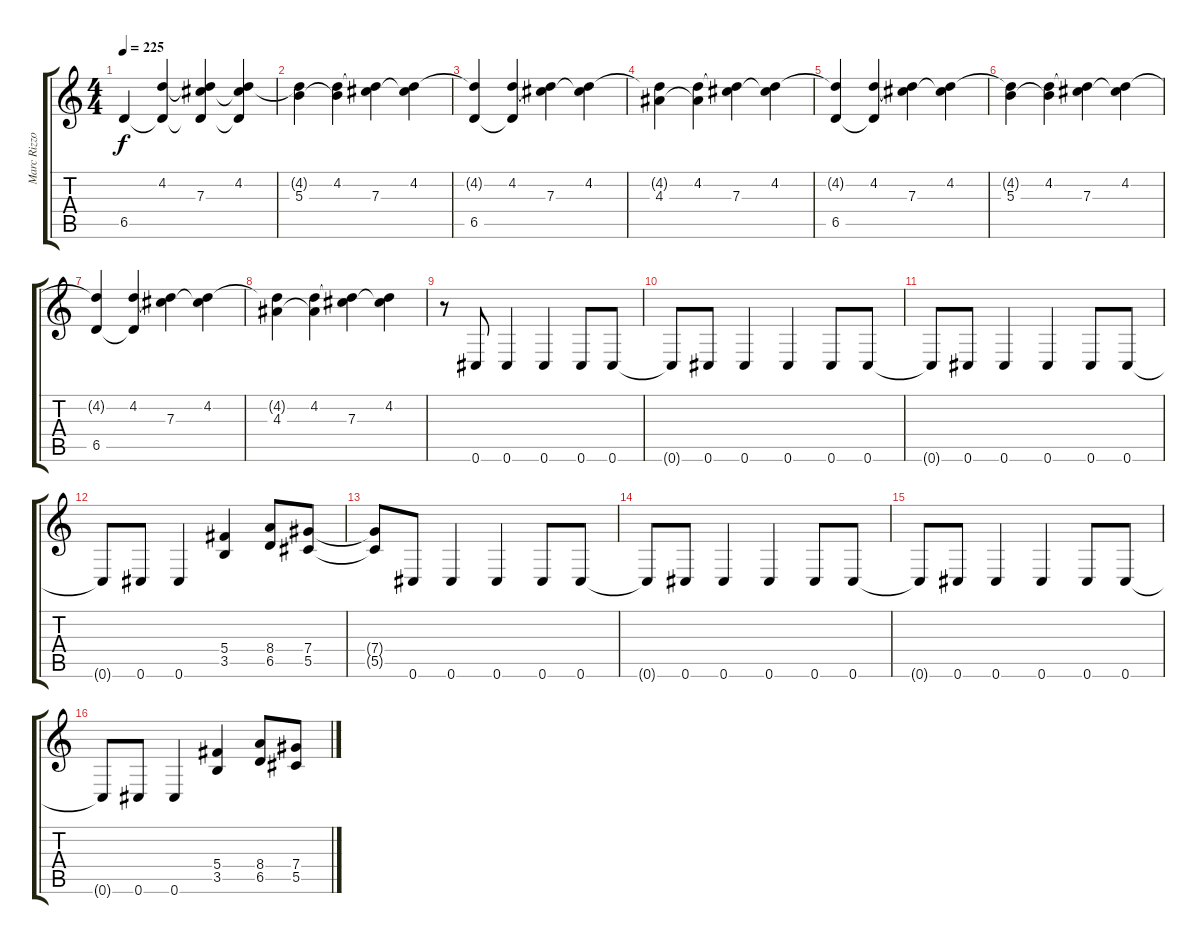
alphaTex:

\track ("Marc Rizzo" "Marc Rizzo") {instrument distortionguitar}
\staff {score tabs}
\tuning (Eb4 Bb3 Gb3 Db3 Ab2 Db2) {hide}
\ts (4 4)
\tempo 225
\clef g2
\ks c
6.5.4{dy f} (4.2 6.5{t}).4 (4.2{t} 7.3 6.5{t}).4 (4.2 7.3{t} 6.5{t}).4 |
(4.2{t} 5.3).4 (4.2 5.3{t}).4 (4.2{t} 7.3).4 (4.2 7.3{t}).4 |
(4.2{t} 6.5).4 (4.2 6.5{t}).4 (4.2{t} 7.3).4 (4.2 7.3{t}).4 |
(4.2{t} 4.3).4 (4.2 4.3{t}).4 (4.2{t} 7.3).4 (4.2 7.3{t}).4 |
(4.2{t} 6.5).4 (4.2 6.5{t}).4 (4.2{t} 7.3).4 (4.2 7.3{t}).4 |
(4.2{t} 5.3).4 (4.2 5.3{t}).4 (4.2{t} 7.3).4 (4.2 7.3{t}).4 |
(4.2{t} 6.5).4 (4.2 6.5{t}).4 (4.2{t} 7.3).4 (4.2 7.3{t}).4 |
(4.2{t} 4.3).4 (4.2 4.3{t}).4 (4.2{t} 7.3).4 (4.2 7.3{t}).4 |
r.8 0.6.8 0.6.4 0.6.4 0.6.8 0.6.8 |
0.6{t}.8 0.6.8 0.6.4 0.6.4 0.6.8 0.6.8 |
0.6{t}.8 0.6.8 0.6.4 0.6.4 0.6.8 0.6.8 |
0.6{t}.8 0.6.8 0.6.4 (5.4 3.5).4 (8.4 6.5).8 (7.4 5.5).8 |
(7.4{t} 5.5{t}).8 0.6.8 0.6.4 0.6.4 0.6.8 0.6.8 |
0.6{t}.8 0.6.8 0.6.4 0.6.4 0.6.8 0.6.8 |
0.6{t}.8 0.6.8 0.6.4 0.6.4 0.6.8 0.6.8 |
0.6{t}.8 0.6.8 0.6.4 (5.4 3.5).4 (8.4 6.5).8 (7.4 5.5).8
